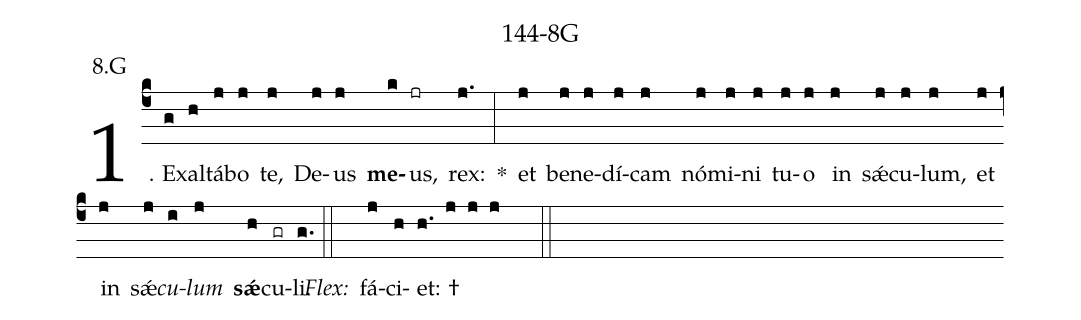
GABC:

name: 144-8G;
annotation: 8.G;
%%
(c4)1. Ex(g)al(h)tá(j)bo(j) te,(j) De(j)us(j) <b>me</b>(k)us,(jr) rex:(j.) *(:) et(j) be(j)ne(j)dí(j)cam(j) nó(j)mi(j)ni(j) tu(j)o(j) in(j) sǽ(j)cu(j)lum,(j) et(j) in(j) sǽ(j)<i>cu</i>(i)<i>lum</i>(j) <b>sǽ</b>(h)cu(gr)li.(g.) (::)
<i>Flex:</i>()  fá(j)ci(h)et: †(h. j j j  ::)
